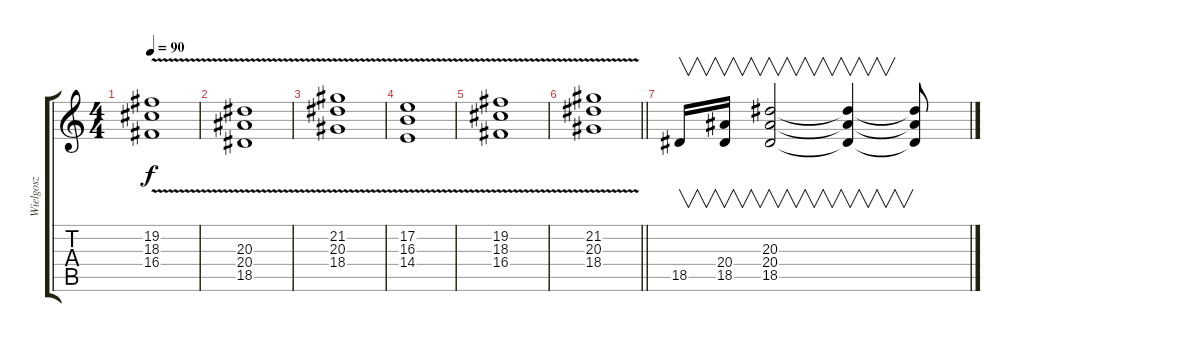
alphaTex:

\track ("Wielgosz" "Wielgosz") {instrument electricpiano1}
\staff {score tabs}
\tuning (E4 B3 G3 D3 A2 E2) {hide}
\ts (4 4)
\tempo 90
\clef g2
\ks c
(19.2{v} 18.3{v} 16.4{v}).1{dy f} |
(20.3 20.4{v} 18.5).1 |
(21.2{v} 20.3{v} 18.4{v}).1 |
(17.2{v} 16.3{v} 14.4).1 |
(19.2{v} 18.3{v} 16.4{v}).1 |
\barLineRight lightlight
(21.2{v} 20.3{v} 18.4{v}).1 |
18.5.16{v} (20.4 18.5).16{v} (20.3 20.4 18.5).2{v} (20.3{t} 20.4{t} 18.5{t}).4{v} (20.3{t} 20.4{t} 18.5{t}).8
